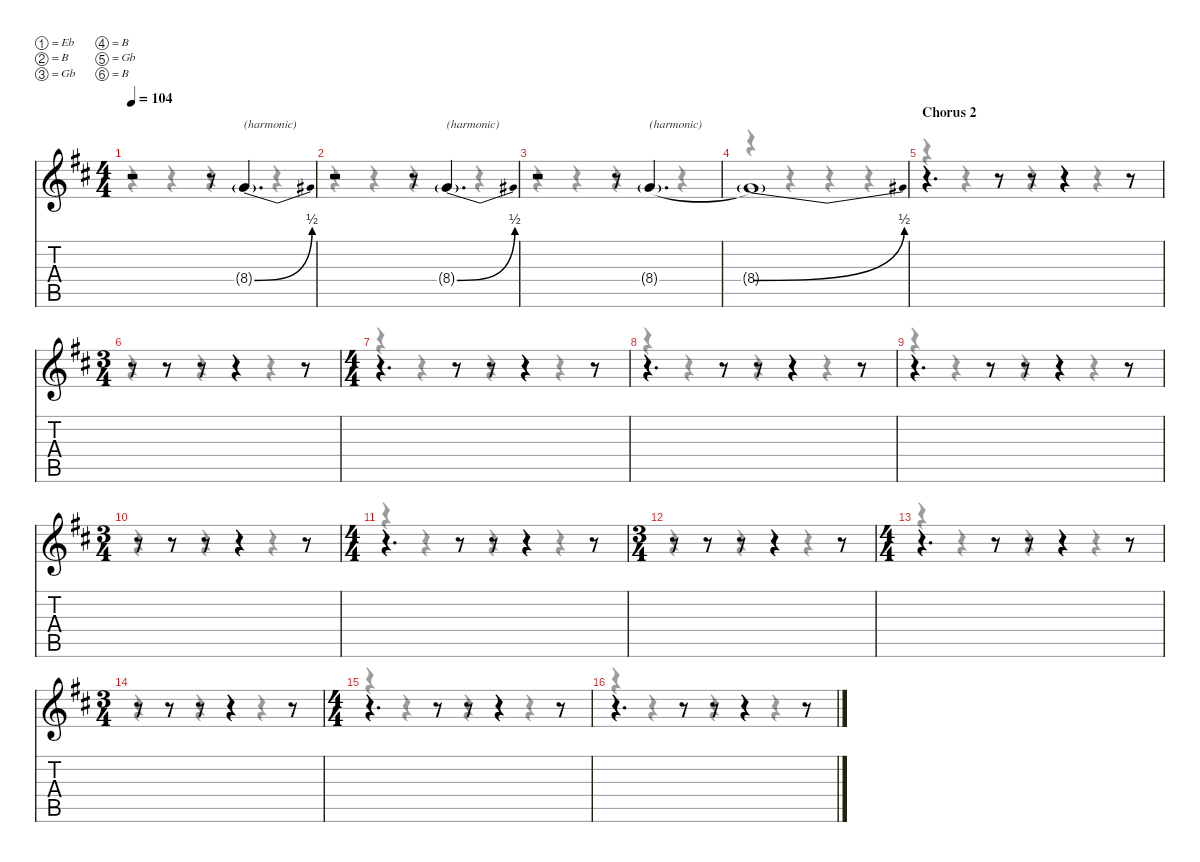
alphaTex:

\defaultSystemsLayout 4
\hideDynamics
\bracketExtendMode nobrackets
\singleTrackTrackNamePolicy hidden
\multiTrackTrackNamePolicy hidden
\firstSystemTrackNameMode fullname
\otherSystemsTrackNameOrientation horizontal
\track ("Solo/ Add. Guitar" "od.guit.") {mute instrument overdrivenguitar}
\staff {score tabs}
\tuning (Eb4 B3 Gb3 B2 Gb2 B1)
\voice
\ts (4 4)
\tempo 104
\clef g2
\ks bminor
r.2{dy mp beam Up} r.8{beam Up} 8.4{be (bend 0 0 60 2) g acc forcenatural}.4{d txt "(harmonic)" dy f beam Up} |
r.2{beam Up} r.8{beam Up} 8.4{be (bend 0 0 60 2) g acc forcenatural}.4{d txt "(harmonic)" beam Up} |
r.2{beam Up} r.8{beam Up} 8.4{be (hold 0 0 60 0) g acc forcenatural}.4{d txt "(harmonic)" beam Up} |
8.4{be (bend 0 0 60 2) t acc forcenatural}.1{dy mf beam Up} |
\section ("" "Chorus 2")
r.4{d beam Up} r.8{beam Up} r.8{beam Up} r.4{beam Up} r.8{beam Up} |
\ts (3 4)
\beaming (8 3 1 1 1)
r.8{beam Up} r.8{beam Up} r.8{beam Up} r.4{beam Up} r.8{beam Up} |
\ts (4 4)
\beaming (8 2 2 2 2)
r.4{d beam Up} r.8{beam Up} r.8{beam Up} r.4{beam Up} r.8{beam Up} |
r.4{d beam Up} r.8{beam Up} r.8{beam Up} r.4{beam Up} r.8{beam Up} |
r.4{d beam Up} r.8{beam Up} r.8{beam Up} r.4{beam Up} r.8{beam Up} |
\ts (3 4)
\beaming (8 3 1 1 1)
r.8{beam Up} r.8{beam Up} r.8{beam Up} r.4{beam Up} r.8{beam Up} |
\ts (4 4)
\beaming (8 2 2 2 2)
r.4{d beam Up} r.8{beam Up} r.8{beam Up} r.4{beam Up} r.8{beam Up} |
\ts (3 4)
\beaming (8 3 1 1 1)
r.8{beam Up} r.8{beam Up} r.8{beam Up} r.4{beam Up} r.8{beam Up} |
\ts (4 4)
\beaming (8 2 2 2 2)
r.4{d beam Up} r.8{beam Up} r.8{beam Up} r.4{beam Up} r.8{beam Up} |
\ts (3 4)
\beaming (8 3 1 1 1)
r.8{beam Up} r.8{beam Up} r.8{beam Up} r.4{beam Up} r.8{beam Up} |
\ts (4 4)
\beaming (8 2 2 2 2)
r.4{d beam Up} r.8{beam Up} r.8{beam Up} r.4{beam Up} r.8{beam Up} |
r.4{d beam Up} r.8{beam Up} r.8{beam Up} r.4{beam Up} r.8{beam Up}
\voice
\clef g2
\ottava regular
\simile none
\ks bminor
r.4{dy mf beam Down} r.4{beam Down} r.4{beam Down} r.4{beam Down} |
r.4{beam Down} r.4{beam Down} r.4{beam Down} r.4{beam Down} |
r.4{beam Down} r.4{beam Down} r.4{beam Down} r.4{beam Down} |
r.4{beam Down} r.4{beam Down} r.4{beam Down} r.4{beam Down} |
r.4{beam Down} r.4{beam Down} r.4{beam Down} r.4{beam Down} |
r.4{beam Down} r.4{beam Down} r.4{beam Down} |
r.4{beam Down} r.4{beam Down} r.4{beam Down} r.4{beam Down} |
r.4{beam Down} r.4{beam Down} r.4{beam Down} r.4{beam Down} |
r.4{beam Down} r.4{beam Down} r.4{beam Down} r.4{beam Down} |
r.4{beam Down} r.4{beam Down} r.4{beam Down} |
r.4{beam Down} r.4{beam Down} r.4{beam Down} r.4{beam Down} |
r.4{beam Down} r.4{beam Down} r.4{beam Down} |
r.4{beam Down} r.4{beam Down} r.4{beam Down} r.4{beam Down} |
r.4{beam Down} r.4{beam Down} r.4{beam Down} |
r.4{beam Down} r.4{beam Down} r.4{beam Down} r.4{beam Down} |
r.4{beam Down} r.4{beam Down} r.4{beam Down} r.4{beam Down}
